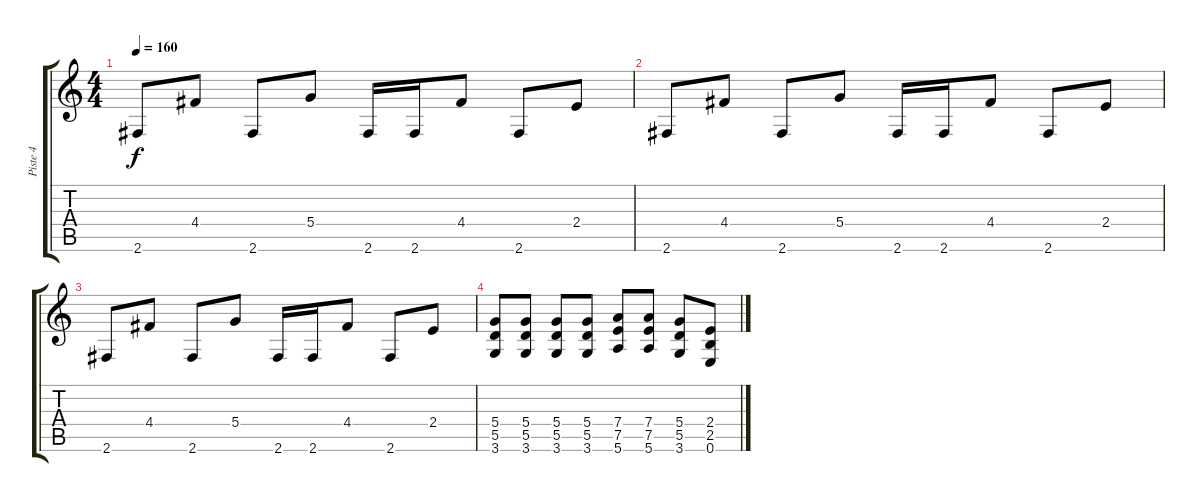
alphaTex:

\track ("Piste 4" "Piste 4") {instrument distortionguitar}
\staff {score tabs}
\tuning (E4 B3 G3 D3 A2 E2) {hide}
\ts (4 4)
\tempo 160
\clef g2
\ks c
2.6.8{dy f} 4.4.8 2.6.8 5.4.8 2.6.16 2.6.16 4.4.8 2.6.8 2.4.8 |
2.6.8 4.4.8 2.6.8 5.4.8 2.6.16 2.6.16 4.4.8 2.6.8 2.4.8 |
2.6.8 4.4.8 2.6.8 5.4.8 2.6.16 2.6.16 4.4.8 2.6.8 2.4.8 |
(5.4 5.5 3.6).8 (5.4 5.5 3.6).8 (5.4 5.5 3.6).8 (5.4 5.5 3.6).8 (7.4 7.5 5.6).8 (7.4 7.5 5.6).8 (5.4 5.5 3.6).8 (2.4 2.5 0.6).8
